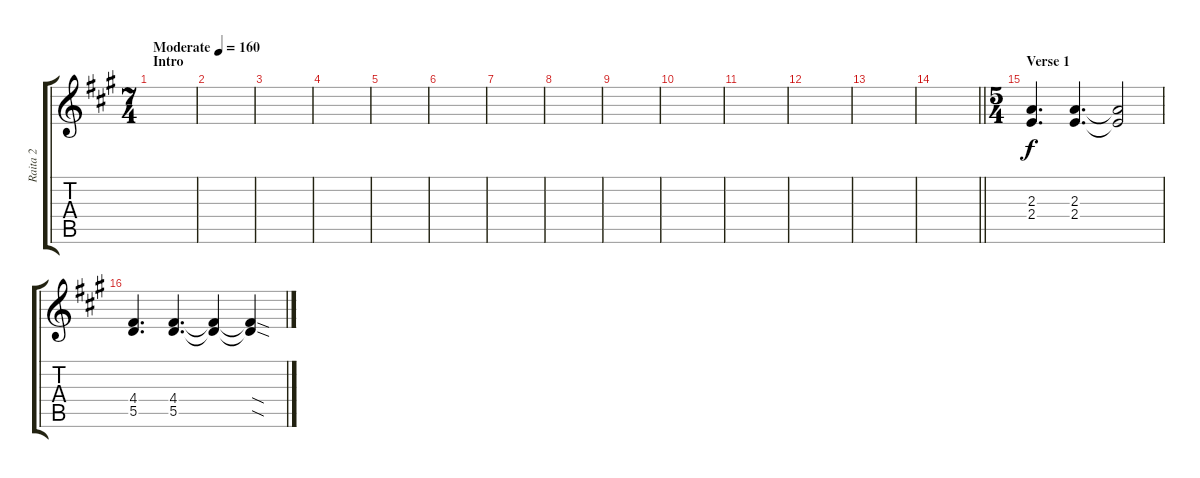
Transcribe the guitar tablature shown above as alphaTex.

\track ("Raita 2" "Raita 2") {instrument electricguitarjazz}
\staff {score tabs}
\tuning (E4 B3 G3 D3 A2 E2) {hide}
\ts (7 4)
\section ("" "Intro")
\tempo (160 "Moderate")
\clef g2
\ks a
|
|
|
|
|
|
|
|
|
|
|
|
|
\barLineRight lightlight
|
\ts (5 4)
\section ("" "Verse 1")
(2.3 2.4).4{d} (2.3 2.4).4{d} (2.3{t} 2.4{t}).2 |
(4.4 5.5).4{d} (4.4 5.5).4{d} (4.4{t} 5.5{t}).4 (4.4{sod t} 5.5{sod t}).4
